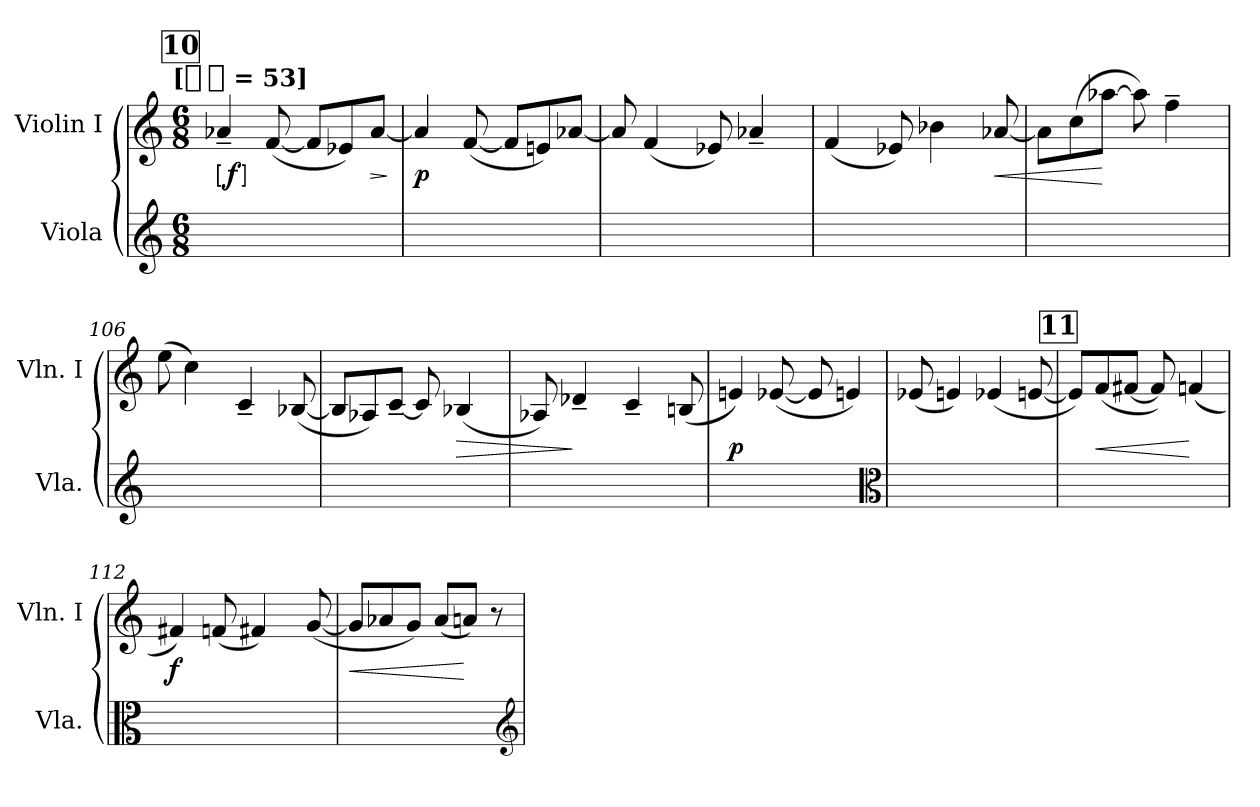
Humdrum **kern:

**kern	**kern	**dynam
*part2	*part1	*part1
*staff2	*staff1	*staff1
*I"Viola	*I"Violin I	*
*I'Vla.	*I'Vln. I	*
*clefG2	*clefG2	*
*k[]	*k[]	*
*C:	*C:	*
!!LO:TX:omd:t=[[quarter-dot] = 53]
*M6/8	*M6/8	*
*MM80	*MM80	*
!!LO:REH:place=s1:t=10
=101	=101	=101
!	!	!LO:DY:ed=brack
4%3ryy	4a-X~	f
.	([8f	.
.	8fL]	.
.	8e-X)	.
!	!	!LO:HP:b
.	[8a-J	>
.	.	]
=102	=102	=102
4ryy	4a-]	p
8ryy	([8f	.
4.ryy	8fL]	.
.	8en)	.
.	[8a-XJ	.
=103	=103	=103
4ryy	8a-]	.
.	(4f	.
8ryy	.	.
8ryy	8e-X)	.
8ryy	4a-X~	.
8ryy	.	.
=104	=104	=104
8ryy	(4f	.
4ryy	.	.
.	8e-X)	.
8ryy	4b-X	.
4ryy	.	.
!	!	!LO:HP:b
.	[8a-X	<
=105	=105	=105
8ryy	8a-L]	.
4ryy	(8cc	.
.	[8aa-XJ	[
4ryy	8aa-])	.
.	4ff~	.
8ryy	.	.
=106	=106	=106
4ryy	(8ee	.
.	4cc)	.
8ryy	.	.
8ryy	4c~	.
4ryy	.	.
.	([8B-X	.
=107	=107	=107
4.ryy	8B-L]	.
.	8A-X)	.
.	[8c~J	.
4ryy	8c]	.
!	!	!LO:HP:b
.	(4B-X	>
8ryy	.	.
=108	=108	=108
4ryy	8A-X)	.
.	4d-X~	]
8ryy	.	.
8ryy	4c~	.
8ryy	.	.
8ryy	(8Bn	.
=109	=109	=109
4ryy	4en)	p
4ryy	([8e-X	.
.	8e-]	.
4ryy	4en)	.
*clefC3	*	*
=110	=110	=110
8ryy	(8e-X	.
4ryy	4en)	.
4ryy	(4e-X	.
8ryy	[8en	.
!!LO:REH:place=s1:t=11
=111	=111	=111
8ryy	8eL])	.
!	!	!LO:HP:b
8ryy	(8f	<
8ryy	[8f#XJ	.
8ryy	8f#])	.
4ryy	(4fn	[
=112	=112	=112
4ryy	4f#X)	f
8ryy	(8fn	.
8ryy	4f#X)	.
4ryy	.	.
.	([8g	.
=113	=113	=113
!	!	!LO:HP:b
8ryy	8gL]	<
8ryy	8a-X	.
8ryy	8gJ)	.
8ryy	(8a-L	.
8ryy	8anJ)	[
8ryy	8r	.
*clefG2	*	*
=	=	=
*-	*-	*-
